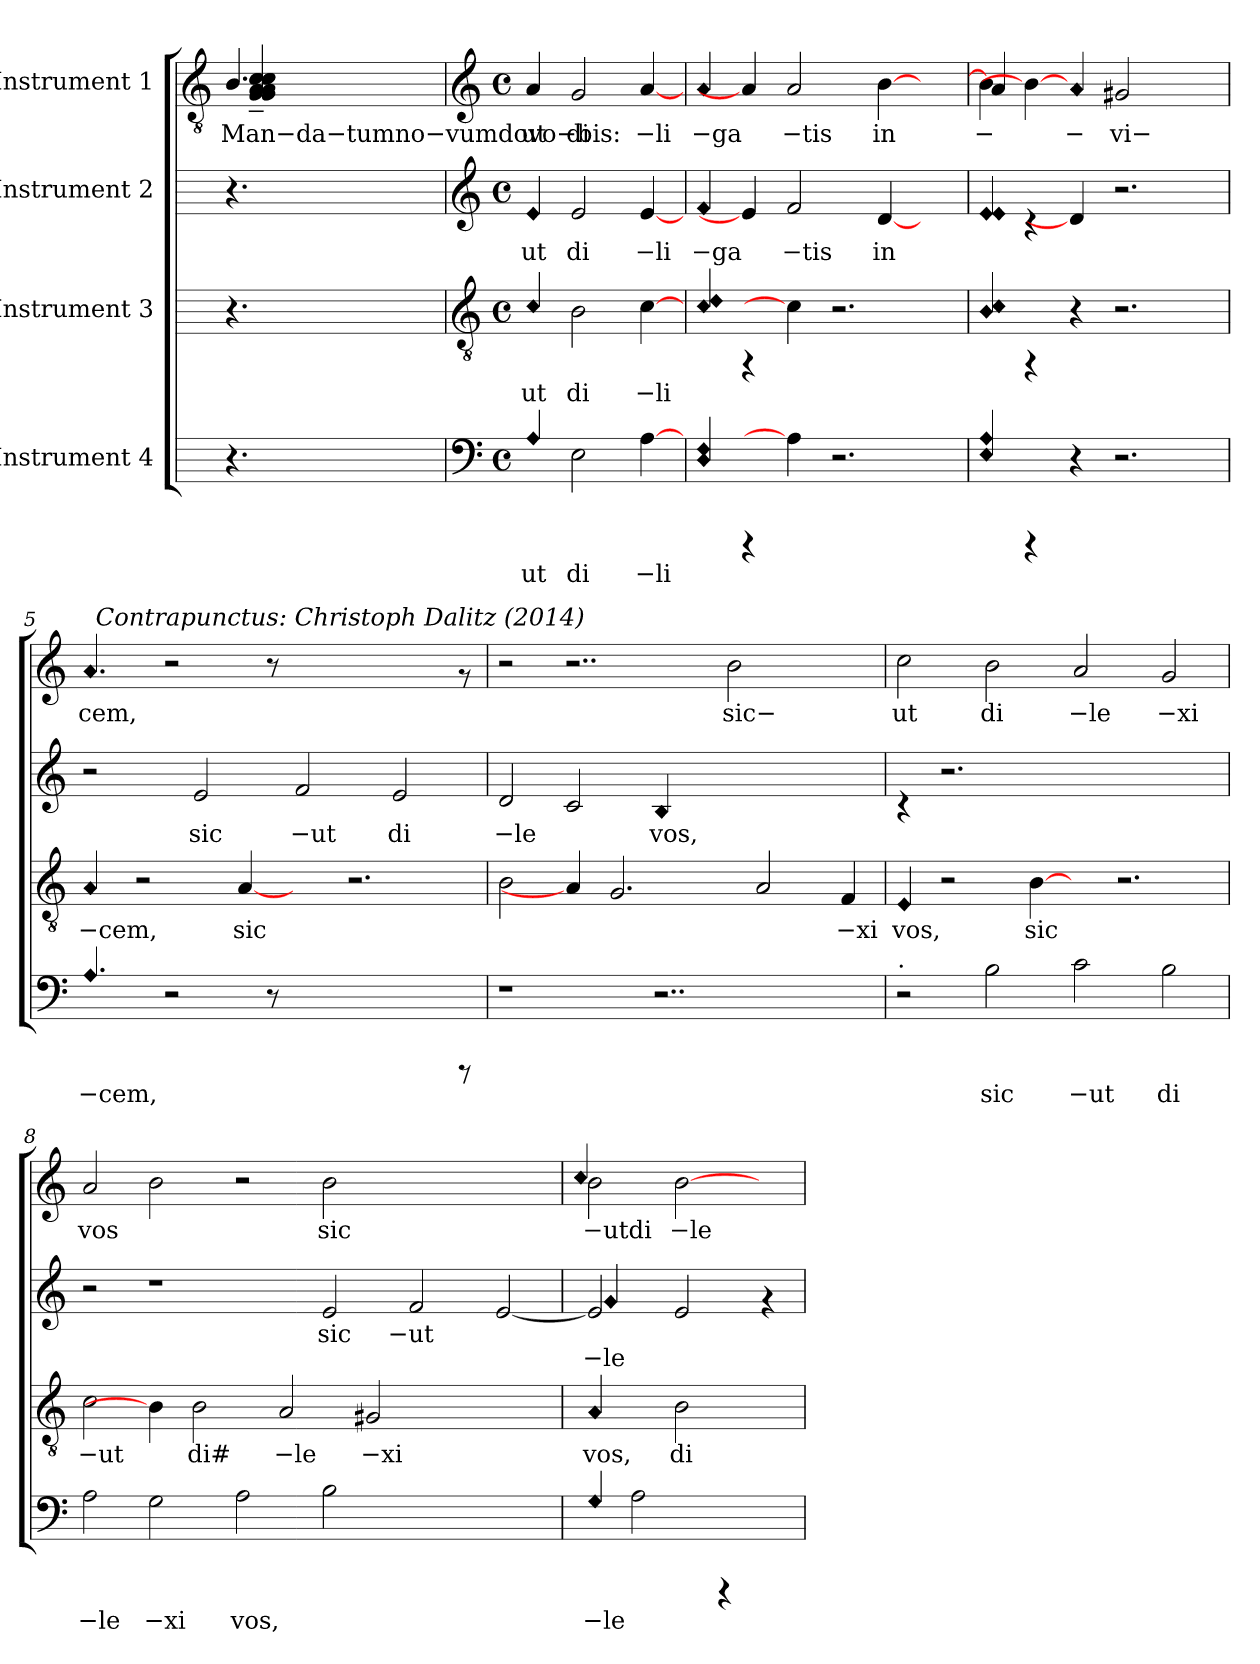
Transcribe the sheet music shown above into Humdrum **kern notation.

**kern	**text	**kern	**text	**kern	**text	**text	**kern	**text
*part4	*part4	*part3	*part3	*part2	*part2	*part2	*part1	*part1
*staff4	*staff4	*staff3	*staff3	*staff2	*staff2	*staff2	*staff1	*staff1
*I"Instrument 4	*	*I"Instrument 3	*	*I"Instrument 2	*	*	*I"Instrument 1	*
!!LO:PB:g=z
*stria5	*	*stria5	*	*stria5	*	*	*stria5	*
*	*	*	*	*	*	*	*clefGv2	*
*k[]	*	*k[]	*	*k[]	*	*	*k[]	*
*C:	*	*C:	*	*C:	*	*	*C:	*
=1	=1	=1	=1	=1	=1	=1	=1	=1
*	*	*	*	*	*	*	*^	*
!	!	!	!	!	!	!	!	!	!LO:LY:b:cj
4.r	.	4.r	.	4.r	.	.	4.B/	(<4c/~> 4c/~> 4c/~> 4c/~> 4A/~> 4A/~> 4G/~> 4G/~>	Man−da−tumno−vumdovo−bis:
.	.	.	.	.	.	.	.	8ryy	.
*	*	*	*	*	*	*	*v	*v	*
!!LO:LB:g=z
=2	=2	=2	=2	=2	=2	=2	=2	=2
*clefF4	*	*clefGv2	*	*clefG2	*	*	*clefG2	*
*M4/4	*	*M4/4	*	*M4/4	*	*	*M4/4	*
*met(c)	*	*met(c)	*	*met(c)	*	*	*met(c)	*
*	*	*	*	*	*	*	*^	*
!LO:N:head=diamond	!LO:LY:b:cj	!LO:N:head=diamond	!LO:LY:b:cj	!LO:N:head=diamond	!LO:LY:b:cj	!	!LO:N:head=diamond	!	!LO:LY:b:cj
*	*	*	*	*	*	*	*v	*v	*
4A/	ut	4c/	ut	4e/	ut	.	4a/	ut
!	!LO:LY:b:cj	!	!LO:LY:b:cj	!	!LO:LY:b:cj	!	!	!LO:LY:b:cj
2E\	di	2B\	di	2e/	di	.	2g/	di
!	!LO:LY:b:cj	!	!LO:LY:b:cj	!	!LO:LY:b:cj	!	!	!LO:LY:b:cj
[4A\	−li	[4c\	−li	[4e/	−li	.	[4a/	−li
=3	=3	=3	=3	=3	=3	=3	=3	=3
!LO:N:n=1:head=diamond	!	!	!	!	!	!	!	!
!LO:N:n=2:head=diamond	!	!LO:N:n=1:head=diamond	!	!	!	!	!	!
!	!	!LO:N:n=2:head=diamond	!	!LO:N:head=diamond	!LO:LY:b:cj	!	!LO:N:head=diamond	!LO:LY:b:cj
4F/ 4D/	.	4c/ 4d/	.	4f/	−ga	.	4a/	−ga
4rBBBB	.	4rFF	.	4e/]	.	.	4a/]	.
!	!	!	!	!	!LO:LY:b:cj	!	!	!LO:LY:b:cj
4A\]	.	4c\]	.	2f/	−tis	.	2a/	−tis
2.r	.	2.r	.	.	.	.	.	.
!	!	!	!	!	!LO:LY:b:cj	!	!	!LO:LY:b:cj
.	.	.	.	[4d/	in	.	[>4b\	in
.	.	.	.	4ryy	.	.	4ryy	.
=4	=4	=4	=4	=4	=4	=4	=4	=4
!LO:N:n=1:head=diamond	!	!	!	!	!	!	!	!
!LO:N:n=2:head=diamond	!	!LO:N:n=1:head=diamond	!	!	!	!	!	!
!	!	!LO:N:n=2:head=diamond	!	!LO:N:n=1:head=diamond	!	!	!	!
!	!	!	!	!LO:N:n=2:head=diamond	!	!	!	!LO:LY:b:cj
*	*	*	*	*	*	*	*^	*
4A/ 4E/	.	4c/ 4B/	.	4e/ 4e/	.	.	4b\]	4a/	−
4rBBBB	.	4rEE	.	4rc	.	.	4b\_	4ryy	.
!	!	!	!	!	!	!	!LO:N:head=diamond	!	!LO:LY:b:cj
4r	.	4r	.	4d/]	.	.	4a/	1ryy	−
!	!	!	!	!	!	!	!	!	!LO:LY:b:cj
2.r	.	2.r	.	2.r	.	.	2g#X/	.	vi−
.	.	.	.	.	.	.	4ryy	.	.
=5	=5	=5	=5	=5	=5	=5	=5	=5	=5
!LO:N:head=diamond	!LO:LY:b:cj	!LO:N:head=diamond	!LO:LY:b:cj	!	!	!	!LO:N:head=diamond	!	!LO:LY:b:cj
4.A/	−cem,	4A/	−cem,	2r	.	.	4.a/	32ryy	cem,
!	!	!	!	!	!	!	!	!LO:TX:a:i:t=Contrapunctus&colon; Christoph Dalitz (2014)	!
.	.	.	.	.	.	.	.	1ryy	.
.	.	2r	.	.	.	.	.	.	.
2r	.	.	.	.	.	.	2r	.	.
!	!	!	!	!	!LO:LY:b:cj	!	!	!	!
.	.	.	.	2e/	sic	.	.	.	.
!	!	!	!LO:LY:b:cj	!	!	!	!	!	!
.	.	[4A/	sic	.	.	.	.	.	.
8r	.	.	.	.	.	.	8r	.	.
!	!	!	!	!	!LO:LY:b:cj	!	!	!	!
2..ryy	.	4ryy	.	2f/	−ut	.	2..ryy	.	.
.	.	.	.	.	.	.	.	2ryy	.
.	.	2.r	.	.	.	.	.	.	.
!	!	!	!	!	!LO:LY:b:cj	!	!	!	!
.	.	.	.	2e/	di	.	.	.	.
.	.	.	.	.	.	.	.	4...ryy	.
8rCCC	.	.	.	.	.	.	8rf	.	.
=6	=6	=6	=6	=6	=6	=6	=6	=6	=6
!	!	!	!	!	!LO:LY:b:cj	!	!	!	!
*	*	*	*	*	*	*	*v	*v	*
1r	.	2B\	.	2d/	−le	.	2r	.
.	.	4A/]	.	2c/	.	.	2..r	.
.	.	2.G/	.	.	.	.	.	.
!	!	!	!	!LO:N:head=diamond	!LO:LY:b:cj	!	!	!
2..r	.	.	.	4B/	vos,	.	.	.
.	.	.	.	1ryy	.	.	.	.
!	!	!	!	!	!	!	!	!LO:LY:b:cj
.	.	.	.	.	.	.	2b\	sic−
.	.	2A/	.	.	.	.	.	.
4.ryy	.	.	.	.	.	.	4.ryy	.
!	!	!	!LO:LY:b:cj	!	!	!	!	!
.	.	4F/	−xi	.	.	.	.	.
!!LO:PB:g=z
=7	=7	=7	=7	=7	=7	=7	=7	=7
!LO:TX:a:t=.	!	!	!	!	!	!	!	!
!	!	!LO:N:head=diamond	!LO:LY:b:cj	!	!	!	!	!LO:LY:b:cj
2r	.	4E/	vos,	4rB	.	.	2cc\	ut
.	.	2r	.	2.r	.	.	.	.
!	!LO:LY:b:cj	!	!	!	!	!	!	!LO:LY:b:cj
2B\	sic	.	.	.	.	.	2b\	di
!	!	!	!LO:LY:b:cj	!	!	!	!	!
.	.	[4B\	sic	.	.	.	.	.
!	!LO:LY:b:cj	!	!	!	!	!	!	!LO:LY:b:cj
2c\	−ut	4ryy	.	1ryy	.	.	2a/	−le
.	.	2.r	.	.	.	.	.	.
!	!LO:LY:b:cj	!	!	!	!	!	!	!LO:LY:b:cj
2B\	di	.	.	.	.	.	2g/	−xi
=8	=8	=8	=8	=8	=8	=8	=8	=8
!	!LO:LY:b:cj	!	!LO:LY:b:cj	!	!	!	!	!LO:LY:b:cj
2A\	−le	2c\	−ut	2r	.	.	2a/	vos
!	!LO:LY:b:cj	!	!	!	!	!	!	!LO:LY:b:cj
2G\	−xi	4B\]	.	1r	.	.	2b\	.
!	!	!	!LO:LY:b:cj	!	!	!	!	!
.	.	2B\	di#	.	.	.	.	.
!	!LO:LY:b:cj	!	!	!	!	!	!	!
2A\	vos,	.	.	.	.	.	2r	.
!	!	!	!LO:LY:b:cj	!	!	!	!	!
.	.	2A/	−le	.	.	.	.	.
!	!LO:LY:b:cj	!	!	!	!LO:LY:b:cj	!	!	!LO:LY:b:cj
2B\	.	.	.	2e/	sic	.	2b\	sic
!	!	!	!LO:LY:b:cj	!	!	!	!	!
.	.	2G#/	−xi	.	.	.	.	.
!	!	!	!	!	!LO:LY:b:cj	!	!	!
1ryy	.	.	.	2f/	−ut	.	1ryy	.
.	.	2.ryy	.	.	.	.	.	.
!	!	!	!	!	!LO:LY:b:cj	!	!	!
.	.	.	.	[<2e/	.	.	.	.
=9	=9	=9	=9	=9	=9	=9	=9	=9
*	*	*	*	*^	*	*	*^	*
!LO:N:head=diamond	!LO:LY:b:cj	!LO:N:head=diamond	!LO:LY:b:cj	!	!LO:N:head=diamond	!LO:LY:b:cj	!LO:LY:b:cj	!	!LO:N:head=diamond	!LO:LY:b:cj
4G/	−le	4A/	vos,	2e/]	4g/	.	−le	2b\	4cc/	−utdi
!	!LO:LY:b:cj	!	!	!	!	!	!	!	!	!
2A\	.	4ryy	.	.	1ryy	.	.	.	4ryy	.
!	!	!	!LO:LY:b:cj	!	!	!LO:LY:b:cj	!LO:LY:b:cj	!	!	!LO:LY:b:cj
.	.	2B\	di	2e/	.	.	.	[>2b\	2.ryy	−le
4rCCC	.	.	.	.	.	.	.	.	.	.
4ryy	.	4ryy	.	4rf	.	.	.	4ryy	.	.
*	*	*	*	*v	*v	*	*	*	*	*
*	*	*	*	*	*	*	*v	*v	*
=	=	=	=	=	=	=	=	=
*-	*-	*-	*-	*-	*-	*-	*-	*-
